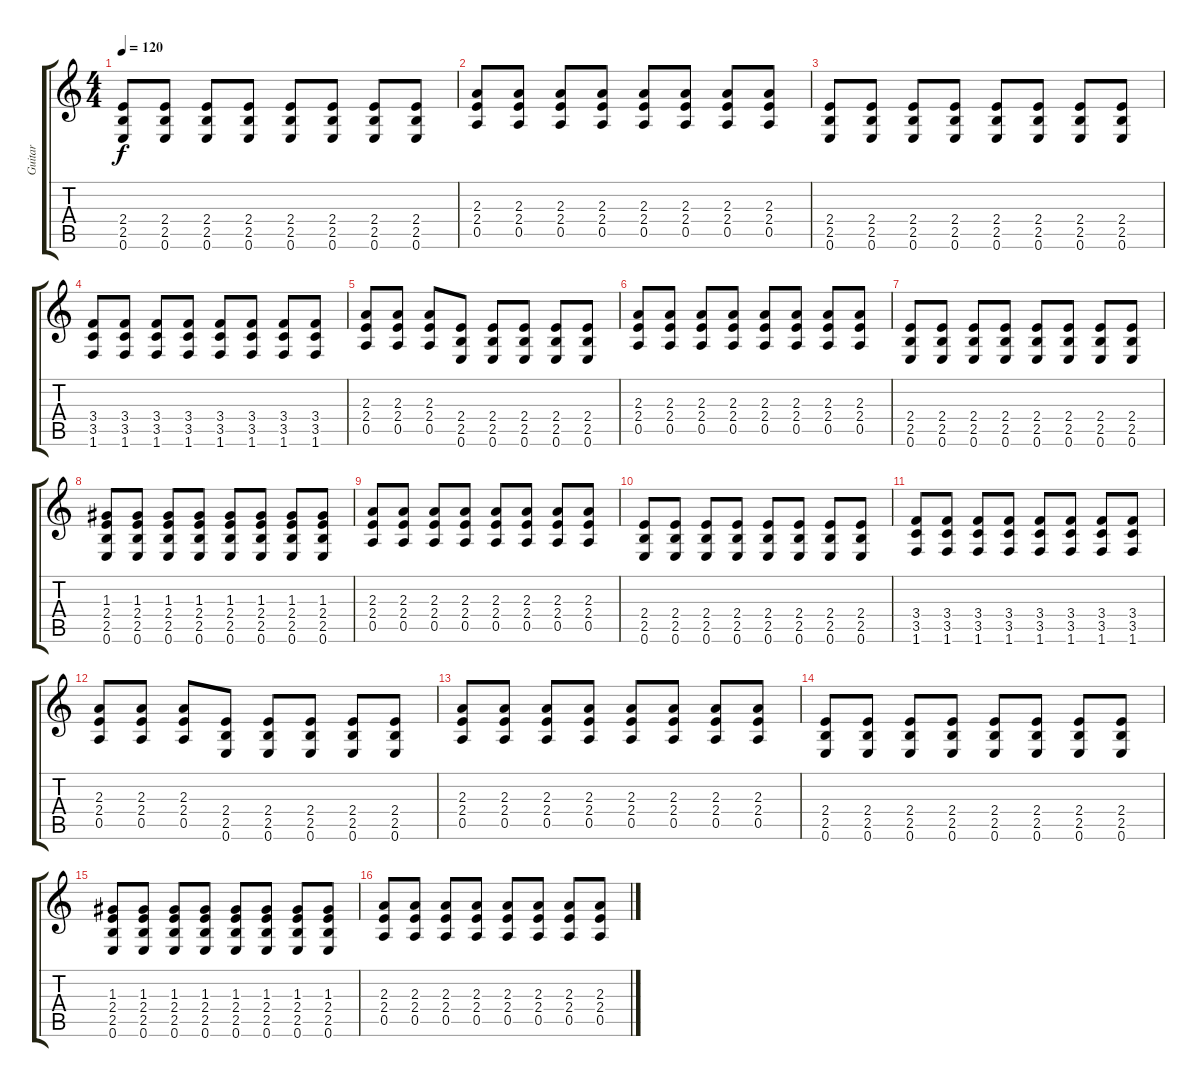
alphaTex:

\track ("Guitar" "Guitar") {instrument acousticguitarsteel}
\staff {score tabs}
\tuning (E4 B3 G3 D3 A2 E2) {hide}
\ts (4 4)
\tempo 120
\clef g2
\ks c
(2.4 2.5 0.6).8{dy f} (2.4 2.5 0.6).8 (2.4 2.5 0.6).8 (2.4 2.5 0.6).8 (2.4 2.5 0.6).8 (2.4 2.5 0.6).8 (2.4 2.5 0.6).8 (2.4 2.5 0.6).8 |
(2.3 2.4 0.5).8{instrument electricguitarmuted} (2.3 2.4 0.5).8 (2.3 2.4 0.5).8 (2.3 2.4 0.5).8 (2.3 2.4 0.5).8 (2.3 2.4 0.5).8 (2.3 2.4 0.5).8 (2.3 2.4 0.5).8 |
(2.4 2.5 0.6).8 (2.4 2.5 0.6).8 (2.4 2.5 0.6).8 (2.4 2.5 0.6).8 (2.4 2.5 0.6).8 (2.4 2.5 0.6).8 (2.4 2.5 0.6).8 (2.4 2.5 0.6).8 |
(3.4 3.5 1.6).8 (3.4 3.5 1.6).8 (3.4 3.5 1.6).8 (3.4 3.5 1.6).8 (3.4 3.5 1.6).8 (3.4 3.5 1.6).8 (3.4 3.5 1.6).8 (3.4 3.5 1.6).8 |
(2.3 2.4 0.5).8 (2.3 2.4 0.5).8 (2.3 2.4 0.5).8 (2.4 2.5 0.6).8 (2.4 2.5 0.6).8 (2.4 2.5 0.6).8 (2.4 2.5 0.6).8 (2.4 2.5 0.6).8 |
(2.3 2.4 0.5).8 (2.3 2.4 0.5).8 (2.3 2.4 0.5).8 (2.3 2.4 0.5).8 (2.3 2.4 0.5).8 (2.3 2.4 0.5).8 (2.3 2.4 0.5).8 (2.3 2.4 0.5).8 |
(2.4 2.5 0.6).8 (2.4 2.5 0.6).8 (2.4 2.5 0.6).8 (2.4 2.5 0.6).8 (2.4 2.5 0.6).8 (2.4 2.5 0.6).8 (2.4 2.5 0.6).8 (2.4 2.5 0.6).8 |
(1.3 2.4 2.5 0.6).8 (1.3 2.4 2.5 0.6).8 (1.3 2.4 2.5 0.6).8 (1.3 2.4 2.5 0.6).8 (1.3 2.4 2.5 0.6).8 (1.3 2.4 2.5 0.6).8 (1.3 2.4 2.5 0.6).8 (1.3 2.4 2.5 0.6).8 |
(2.3 2.4 0.5).8 (2.3 2.4 0.5).8 (2.3 2.4 0.5).8 (2.3 2.4 0.5).8 (2.3 2.4 0.5).8 (2.3 2.4 0.5).8 (2.3 2.4 0.5).8 (2.3 2.4 0.5).8 |
(2.4 2.5 0.6).8 (2.4 2.5 0.6).8 (2.4 2.5 0.6).8 (2.4 2.5 0.6).8 (2.4 2.5 0.6).8 (2.4 2.5 0.6).8 (2.4 2.5 0.6).8 (2.4 2.5 0.6).8 |
(3.4 3.5 1.6).8 (3.4 3.5 1.6).8 (3.4 3.5 1.6).8 (3.4 3.5 1.6).8 (3.4 3.5 1.6).8 (3.4 3.5 1.6).8 (3.4 3.5 1.6).8 (3.4 3.5 1.6).8 |
(2.3 2.4 0.5).8 (2.3 2.4 0.5).8 (2.3 2.4 0.5).8 (2.4 2.5 0.6).8 (2.4 2.5 0.6).8 (2.4 2.5 0.6).8 (2.4 2.5 0.6).8 (2.4 2.5 0.6).8 |
(2.3 2.4 0.5).8 (2.3 2.4 0.5).8 (2.3 2.4 0.5).8 (2.3 2.4 0.5).8 (2.3 2.4 0.5).8 (2.3 2.4 0.5).8 (2.3 2.4 0.5).8 (2.3 2.4 0.5).8 |
(2.4 2.5 0.6).8 (2.4 2.5 0.6).8 (2.4 2.5 0.6).8 (2.4 2.5 0.6).8 (2.4 2.5 0.6).8 (2.4 2.5 0.6).8 (2.4 2.5 0.6).8 (2.4 2.5 0.6).8 |
(1.3 2.4 2.5 0.6).8 (1.3 2.4 2.5 0.6).8 (1.3 2.4 2.5 0.6).8 (1.3 2.4 2.5 0.6).8 (1.3 2.4 2.5 0.6).8 (1.3 2.4 2.5 0.6).8 (1.3 2.4 2.5 0.6).8 (1.3 2.4 2.5 0.6).8 |
(2.3 2.4 0.5).8{instrument overdrivenguitar} (2.3 2.4 0.5).8 (2.3 2.4 0.5).8 (2.3 2.4 0.5).8 (2.3 2.4 0.5).8 (2.3 2.4 0.5).8 (2.3 2.4 0.5).8 (2.3 2.4 0.5).8
